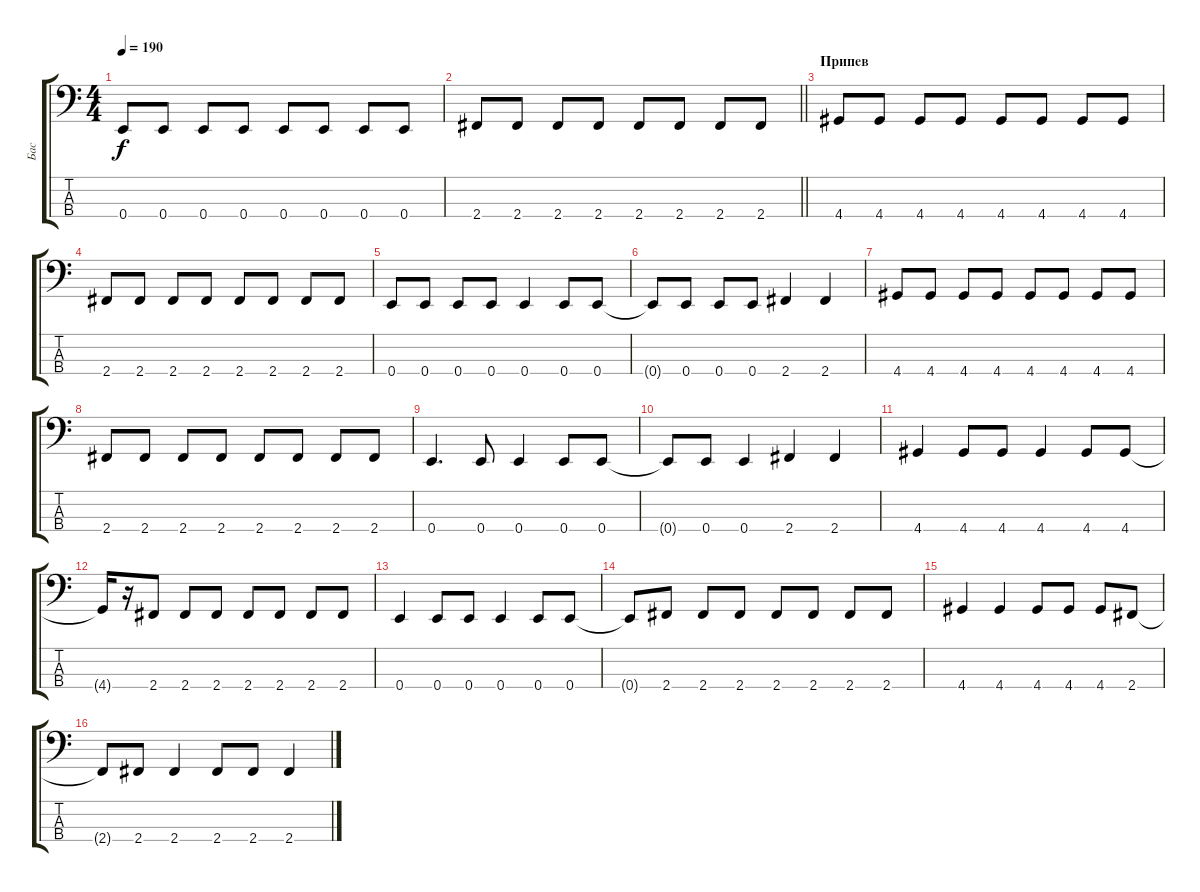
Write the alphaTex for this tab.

\track ("Бас" "Бас") {instrument electricbassfinger}
\staff {score tabs}
\tuning (G2 D2 A1 E1) {hide}
\ts (4 4)
\tempo 190
\clef f4
\ks c
0.4.8{dy f} 0.4.8 0.4.8 0.4.8 0.4.8 0.4.8 0.4.8 0.4.8 |
\barLineRight lightlight
2.4.8 2.4.8 2.4.8 2.4.8 2.4.8 2.4.8 2.4.8 2.4.8 |
\section ("" "Припев")
4.4.8 4.4.8 4.4.8 4.4.8 4.4.8 4.4.8 4.4.8 4.4.8 |
2.4.8 2.4.8 2.4.8 2.4.8 2.4.8 2.4.8 2.4.8 2.4.8 |
0.4.8 0.4.8 0.4.8 0.4.8 0.4.4 0.4.8 0.4.8 |
0.4{t}.8 0.4.8 0.4.8 0.4.8 2.4.4 2.4.4 |
4.4.8 4.4.8 4.4.8 4.4.8 4.4.8 4.4.8 4.4.8 4.4.8 |
2.4.8 2.4.8 2.4.8 2.4.8 2.4.8 2.4.8 2.4.8 2.4.8 |
0.4.4{d} 0.4.8 0.4.4 0.4.8 0.4.8 |
0.4{t}.8 0.4.8 0.4.4 2.4.4 2.4.4 |
4.4.4 4.4.8 4.4.8 4.4.4 4.4.8 4.4.8 |
4.4{t}.16 r.16 2.4.8 2.4.8 2.4.8 2.4.8 2.4.8 2.4.8 2.4.8 |
0.4.4 0.4.8 0.4.8 0.4.4 0.4.8 0.4.8 |
0.4{t}.8 2.4.8 2.4.8 2.4.8 2.4.8 2.4.8 2.4.8 2.4.8 |
4.4.4 4.4.4 4.4.8 4.4.8 4.4.8 2.4.8 |
2.4{t}.8 2.4.8 2.4.4 2.4.8 2.4.8 2.4.4
